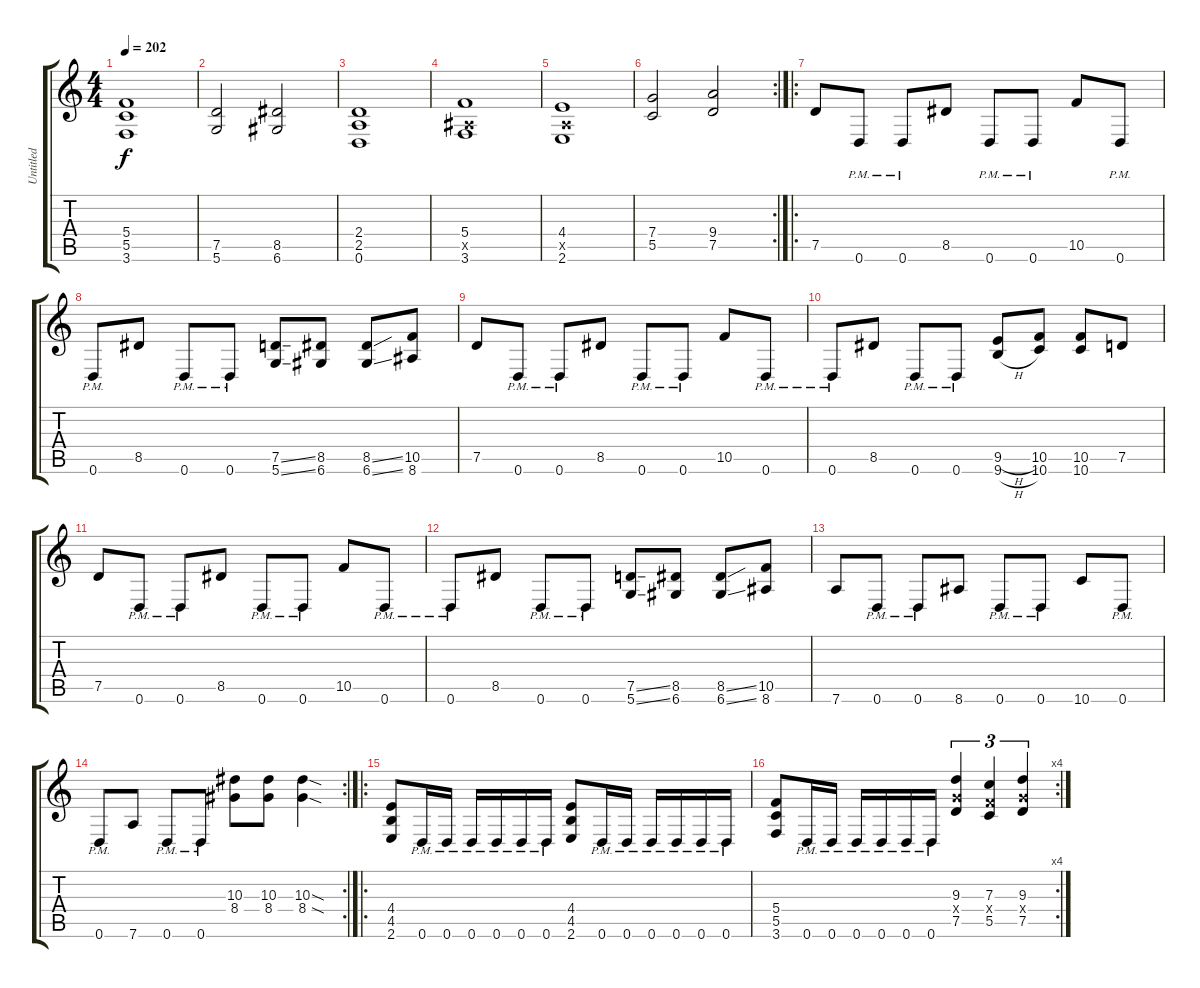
\track ("Untitled" "Untitled") {solo instrument distortionguitar}
\staff {score tabs}
\tuning (D4 A3 F3 C3 G2 D2) {hide}
\ts (4 4)
\tempo 202
\clef g2
\ks c
(5.4 5.5 3.6).1{dy f} |
(7.5 5.6).2 (8.5 6.6).2 |
(2.4 2.5 0.6).1 |
(5.4 3.5{x} 3.6).1 |
(4.4 2.5{x} 2.6).1 |
\rc 2
(7.4 5.5).2 (9.4 7.5).2 |
\ro
7.5.8 0.6{pm}.8 0.6{pm}.8 8.5.8 0.6{pm}.8 0.6{pm}.8 10.5.8 0.6{pm}.8 |
0.6{pm}.8 8.5.8 0.6{pm}.8 0.6{pm}.8 (7.5{ss} 5.6{ss}).8 (8.5 6.6).8 (8.5{ss} 6.6{ss}).8 (10.5 8.6).8 |
7.5.8 0.6{pm}.8 0.6{pm}.8 8.5.8 0.6{pm}.8 0.6{pm}.8 10.5.8 0.6{pm}.8 |
0.6{pm}.8 8.5.8 0.6{pm}.8 0.6{pm}.8 (9.5{h} 9.6{h}).8 (10.5 10.6).8 (10.5 10.6).8 7.5.8 |
7.5.8 0.6{pm}.8 0.6{pm}.8 8.5.8 0.6{pm}.8 0.6{pm}.8 10.5.8 0.6{pm}.8 |
0.6{pm}.8 8.5.8 0.6{pm}.8 0.6{pm}.8 (7.5{ss} 5.6{ss}).8 (8.5 6.6).8 (8.5{ss} 6.6{ss}).8 (10.5 8.6).8 |
7.6.8 0.6{pm}.8 0.6{pm}.8 8.6.8 0.6{pm}.8 0.6{pm}.8 10.6.8 0.6{pm}.8 |
\rc 2
0.6{pm}.8 7.6.8 0.6{pm}.8 0.6{pm}.8 (10.3 8.4).8 (10.3 8.4).8 (10.3{sod} 8.4{sod}).4 |
\ro
(4.4 4.5 2.6).8 0.6{pm}.16 0.6{pm}.16 0.6{pm}.16 0.6{pm}.16 0.6{pm}.16 0.6{pm}.16 (4.4 4.5 2.6).8 0.6{pm}.16 0.6{pm}.16 0.6{pm}.16 0.6{pm}.16 0.6{pm}.16 0.6{pm}.16 |
\rc 4
(5.4 5.5 3.6).8 0.6{pm}.16 0.6{pm}.16 0.6{pm}.16 0.6{pm}.16 0.6{pm}.16 0.6{pm}.16 (9.3 7.4{x} 7.5).4{tu (3 2)} (7.3 5.4{x} 5.5).4{tu (3 2)} (9.3 7.4{x} 7.5).4{tu (3 2)}
